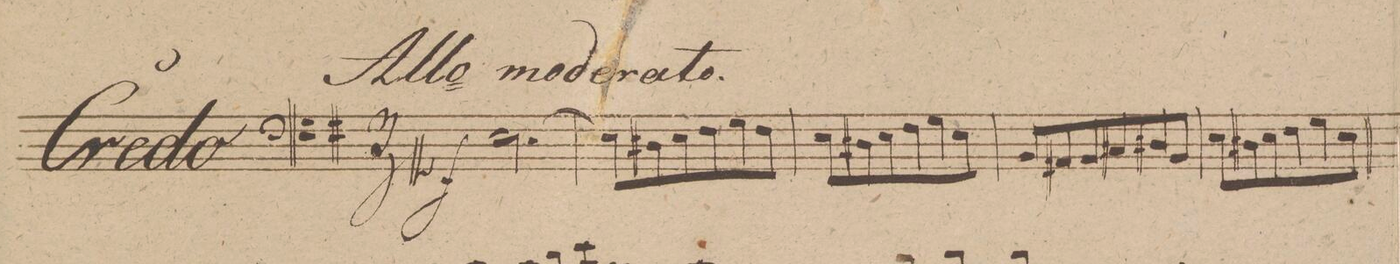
**kern
*I"Organo.
*clefF4
*k[f#]
*M3/4
*2\right
[2.E\
=2
*8\right
8E\L]
8D#X\
8E\
8F#\
8G\
8F#\J
=3
8E\L
8D#X\
8E\
8F#\
8G\
8E\J
=4
8BB/L
8AA#X/
8BB/
8C#X/
8D#X\
8BB/J
=5
8E\L
8D#X\
8E\
8F#\
8G\
8E\J
=6
*-
